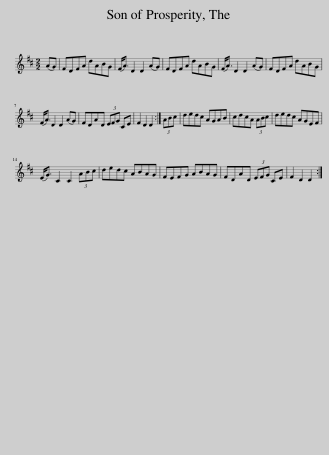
X:1
L:1/8
M:2/2
I:linebreak $
K:D
V:1 treble
V:1
 (AG) | FDFA dABG | (F<A) D2 D2 (AG) | FDFA dABG | (F<A) D2 D2 (AG) | %5
 FDFA dABG |$ (F<A) D2 D2 (AG) | FDAD (3EFG CE | F2 D2 D2 :| (3ABc | %10
 dedc AGAB | cdcA (3ABc | dedc AGEF |$ (E<G) C2 C2 (3ABc | dedc ABAG | %15
 FEFG ABAG | FDAD (3EFG CE | F2 D2 D2 :| %18
